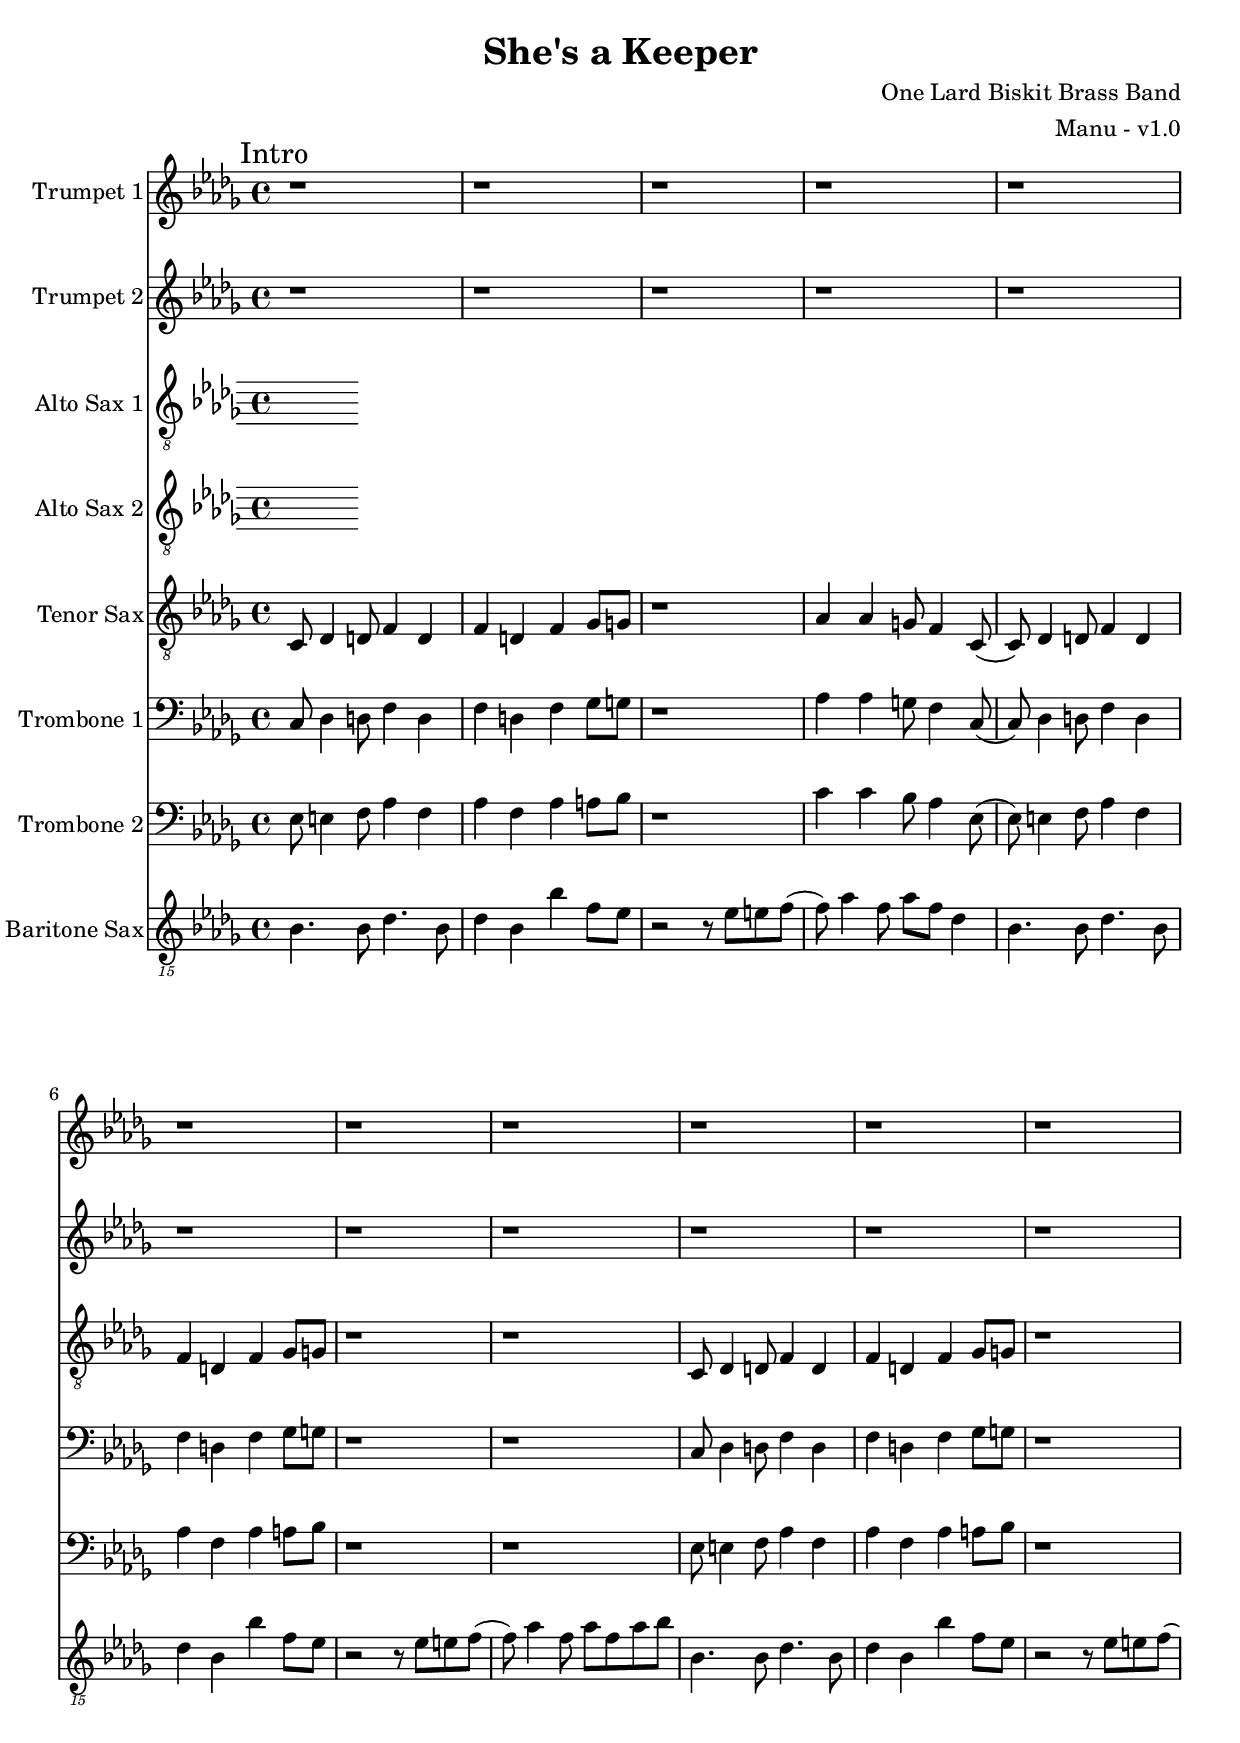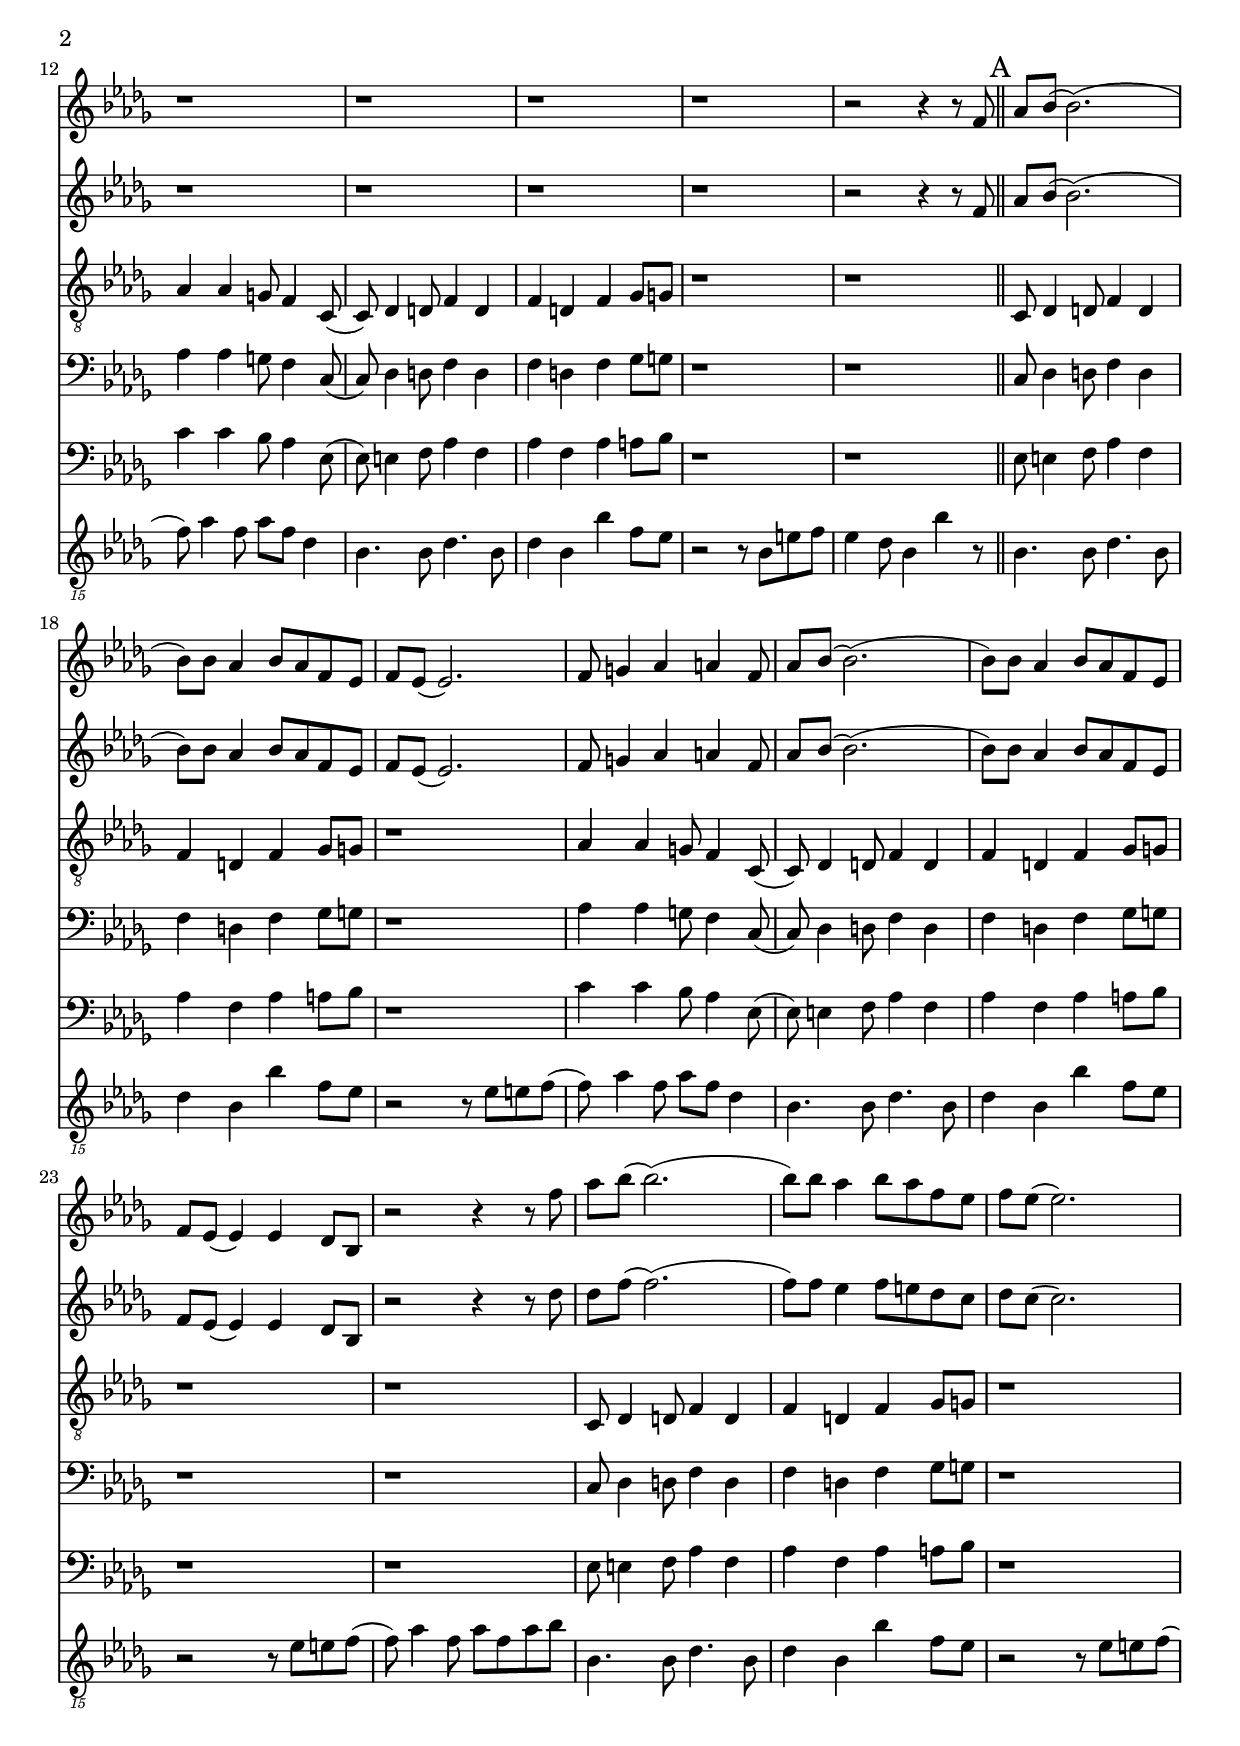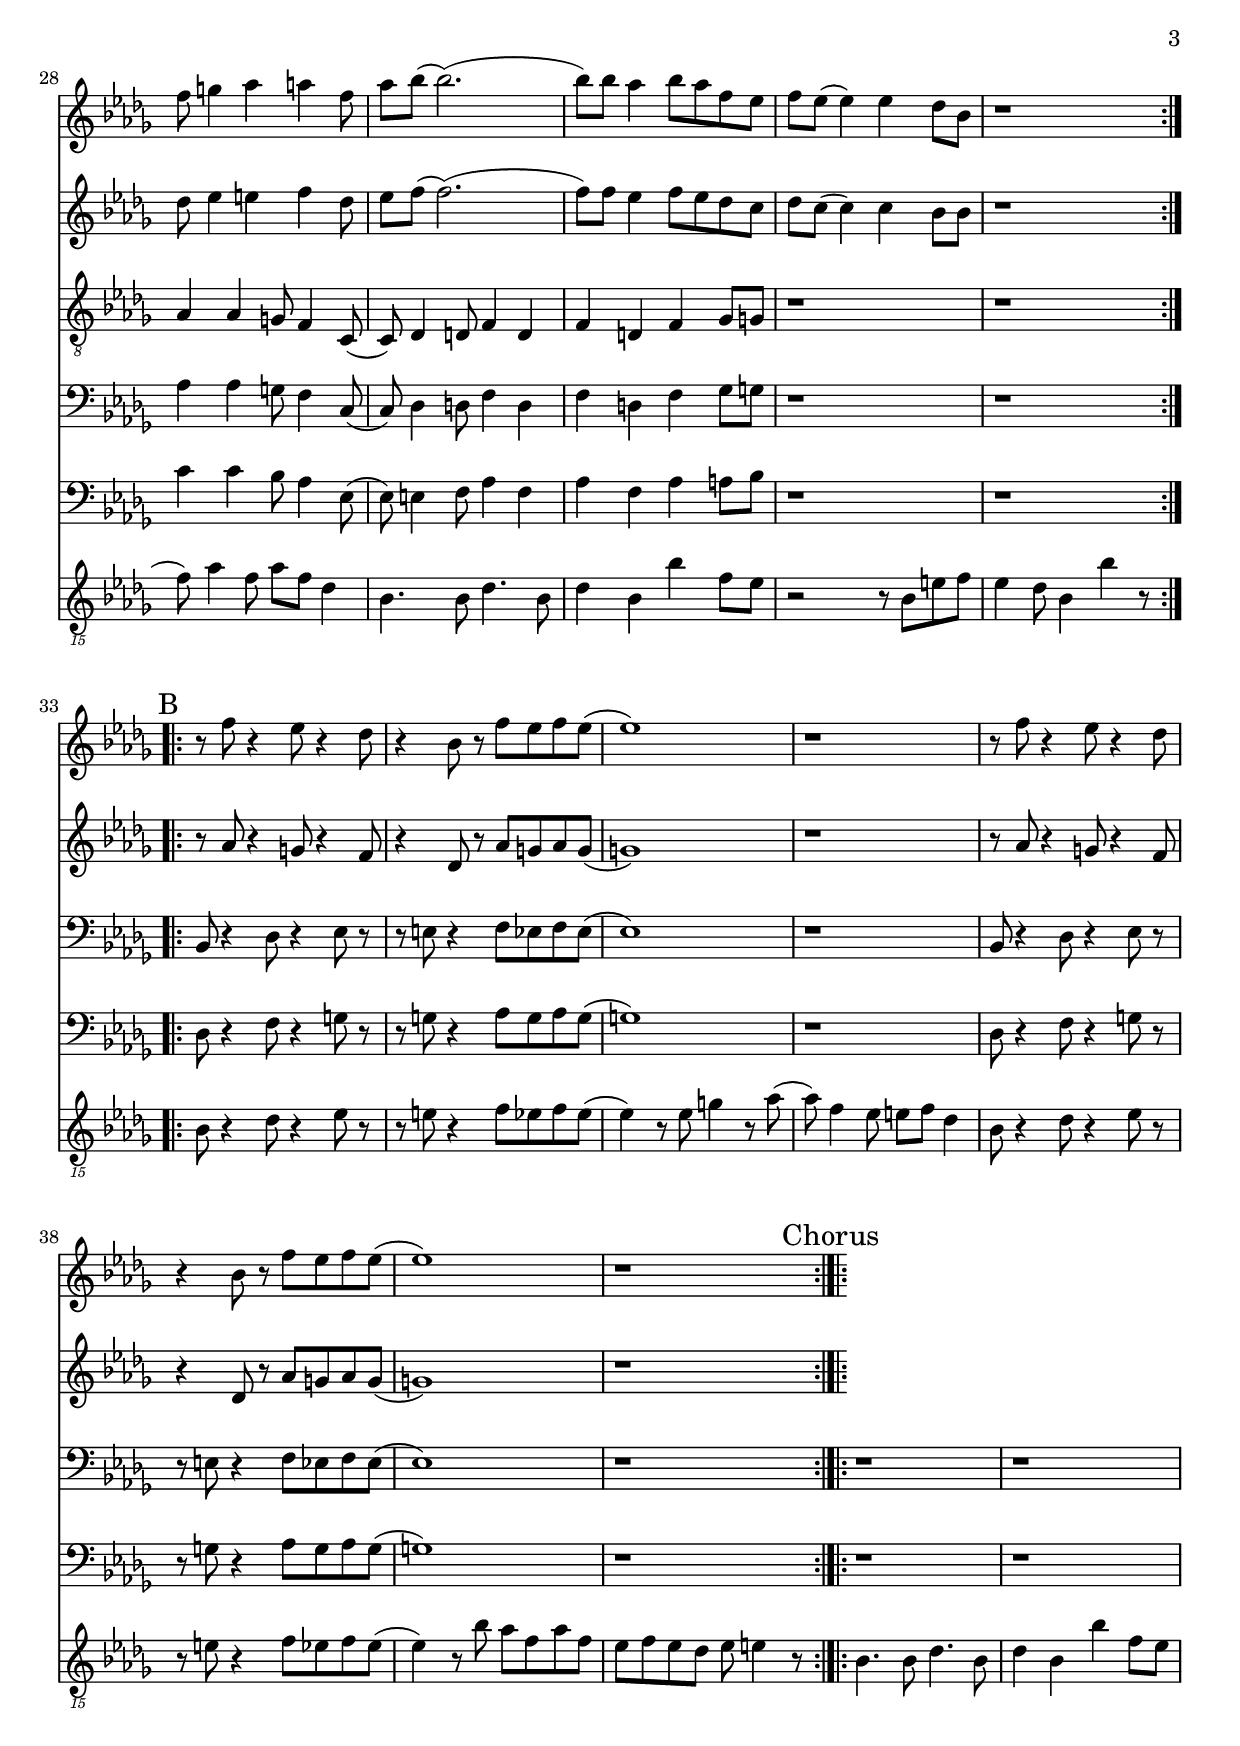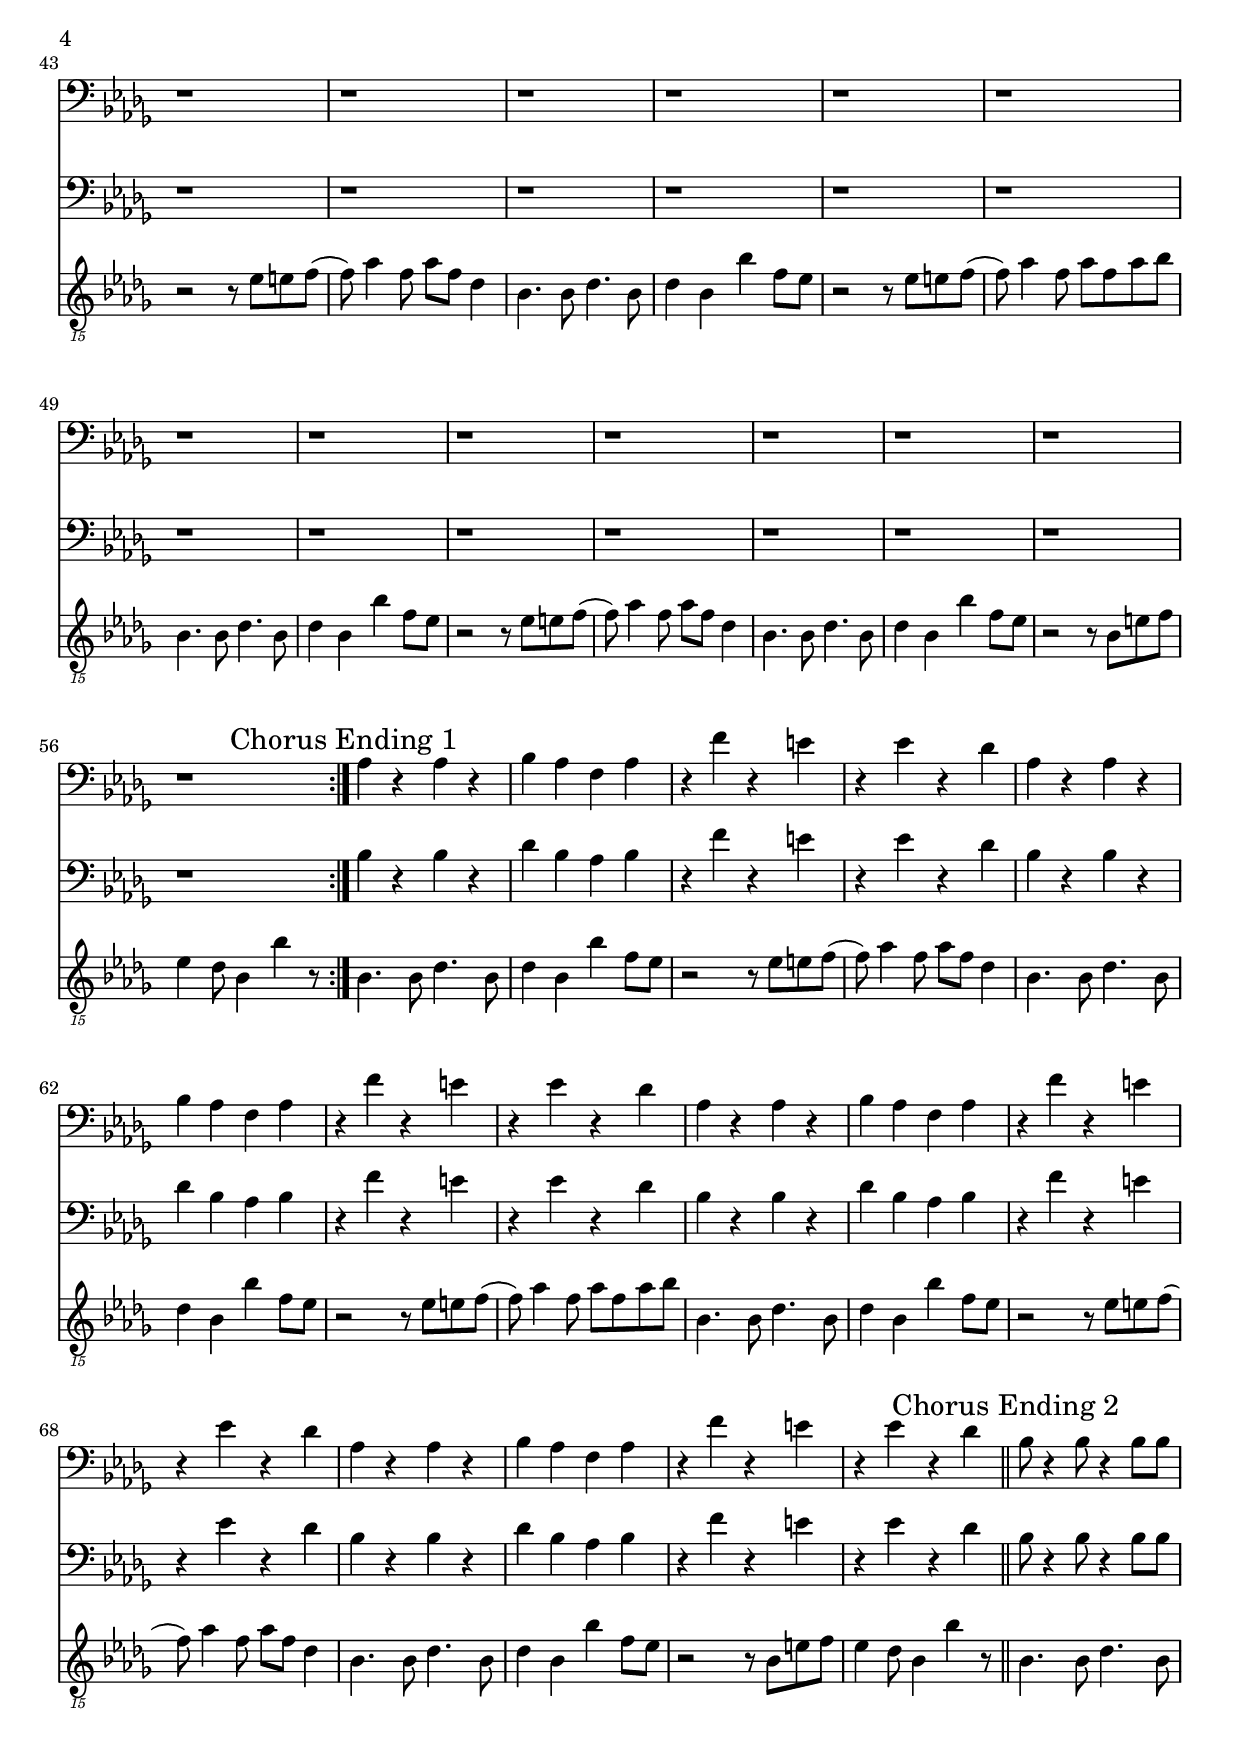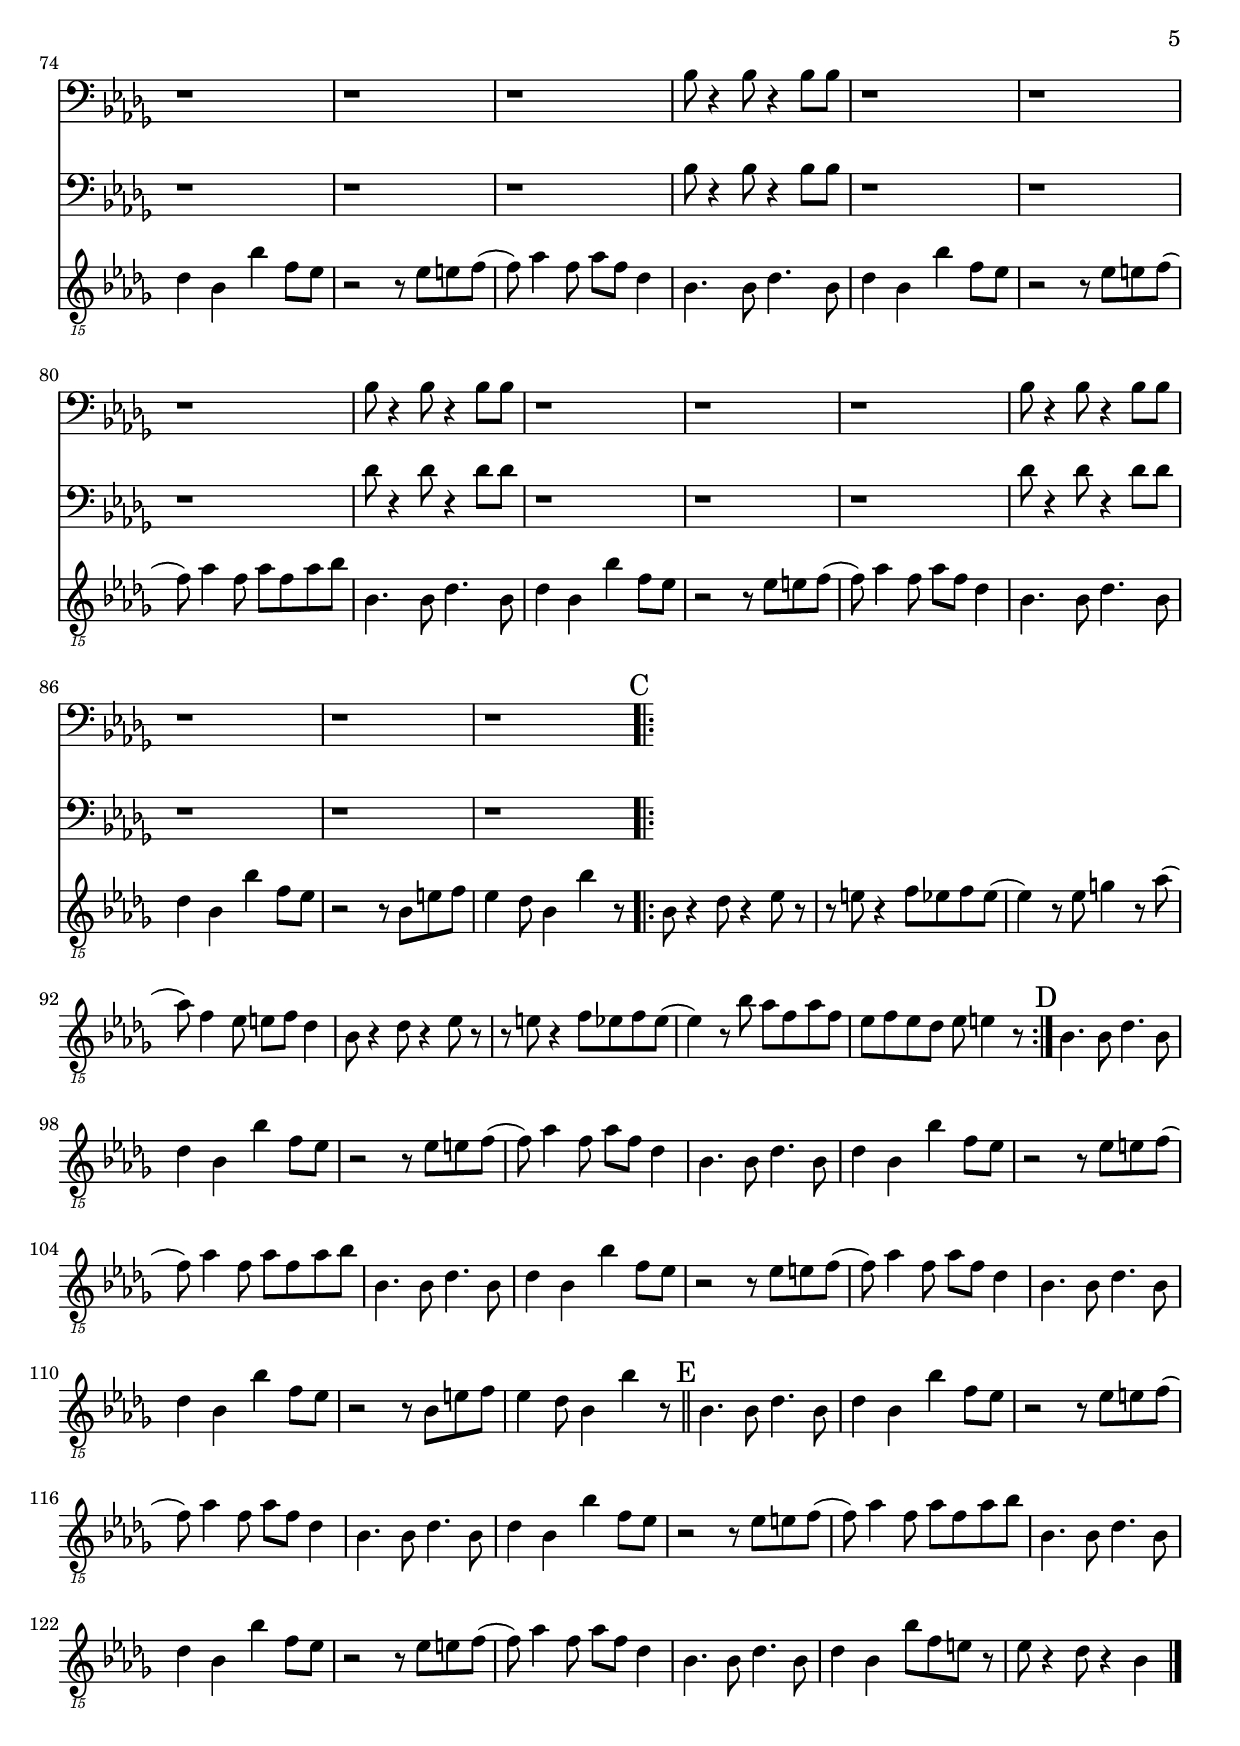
\version "2.18.2"

global = {
  \key bes \minor
  \time 4/4
}

trumpetBbOne = \relative c'' {
  \global

  % Intro
  \mark "Intro"
  r1 | r1 | r1 | r1 |
  r1 | r1 | r1 | r1 |
  r1 | r1 | r1 | r1 |
  r1 | r1 | r1 | r2 r4 r8 f, \bar "||"

  % A
  \mark "A"
  aes8 bes (bes2.) (| bes8) bes aes4 bes8 aes f ees | f ees8 (ees2.) | f8 g4 aes a f8 |
  aes8 bes (bes2.) (| bes8) bes aes4 bes8 aes f ees | f ees8 (ees4) ees des8 bes | r2 r4 r8 f'' |
  aes8 bes (bes2.) (| bes8) bes aes4 bes8 aes f ees | f ees8 (ees2.) | f8 g4 aes a f8 |
  aes8 bes (bes2.) (| bes8) bes aes4 bes8 aes f ees | f ees8 (ees4) ees des8 bes8 | r1 \bar ":|.|:"

  % B
  \mark "B"
  r8 f' r4 ees8 r4 des8 | r4 bes8 r8 f' ees f ees (| ees1) | r1 |
  r8 f r4 ees8 r4 des8 | r4 bes8 r8 f' ees f ees (| ees1) | r1 \bar ":|.|:"

}

trumpetBbTwo = \relative c'' {
  \global

  % Intro
  \mark "Intro"
  r1 | r1 | r1 | r1 |
  r1 | r1 | r1 | r1 |
  r1 | r1 | r1 | r1 |
  r1 | r1 | r1 | r2 r4 r8 f, \bar "||"

  % A
  \mark "A"
  aes8 bes (bes2.) (| bes8) bes aes4 bes8 aes f ees | f ees8 (ees2.) | f8 g4 aes a f8 |
  aes8 bes (bes2.) (| bes8) bes aes4 bes8 aes f ees | f ees8 (ees4) ees des8 bes | r2 r4 r8 des' |
  des8 f (f2.) (| f8) f ees4 f8 e des c | des c8 (c2.) | des8 ees4 e f des8 |
  ees8 f (f2.) (| f8) f ees4 f8 ees des c | des c8 (c4) c bes8 bes8 | r1 \bar ":|.|:"

  % B
  \mark "B"
  r8 aes r4 g8 r4 f8 | r4 des8 r8 aes' g aes g (| g1) | r1 |
  r8 aes r4 g8 r4 f8 | r4 des8 r8 aes' g aes g (| g1) | r1 \bar ":|.|:"
}

altoSaxOne = \relative c'' {
  \global
}

altoSaxTwo = \relative c'' {
  \global
}

tenorSax = \relative c' {
  \global

  % Intro
  \mark "Intro"
  c,8 des4 d8 f4 d | f d f ges8 g | r1 | aes4 aes g8 f4 c8 (|
  c8) des4 d8 f4 d | f d f ges8 g | r1 | r1 |
  c,8 des4 d8 f4 d | f d f ges8 g | r1 | aes4 aes g8 f4 c8 (|
  c8) des4 d8 f4 d | f d f ges8 g | r1 | r1 \bar "||"

  % A
  \mark "A"
  c,8 des4 d8 f4 d | f d f ges8 g | r1 | aes4 aes g8 f4 c8 (|
  c8) des4 d8 f4 d | f d f ges8 g | r1 | r1 |
  c,8 des4 d8 f4 d | f d f ges8 g | r1 | aes4 aes g8 f4 c8 (|
  c8) des4 d8 f4 d | f d f ges8 g | r1 | r1 \bar ":|.|:"
}

tromboneOne = \relative c {
  \global

  % Intro
  \mark "Intro"
  c8 des4 d8 f4 d | f d f ges8 g | r1 | aes4 aes g8 f4 c8 (|
  c8) des4 d8 f4 d | f d f ges8 g | r1 | r1 |
  c,8 des4 d8 f4 d | f d f ges8 g | r1 | aes4 aes g8 f4 c8 (|
  c8) des4 d8 f4 d | f d f ges8 g | r1 | r1 \bar "||"

  % A
  \mark "A"
  c,8 des4 d8 f4 d | f d f ges8 g | r1 | aes4 aes g8 f4 c8 (|
  c8) des4 d8 f4 d | f d f ges8 g | r1 | r1 |
  c,8 des4 d8 f4 d | f d f ges8 g | r1 | aes4 aes g8 f4 c8 (|
  c8) des4 d8 f4 d | f d f ges8 g | r1 | r1 \bar ":|.|:"

  % B
  \mark "B"
  bes,8 r4 des8 r4 ees8 r8 | r8 e r4 f8 ees f ees (| ees1) | r1 |
  bes8 r4 des8 r4 ees8 r8 | r8 e r4 f8 ees f ees (| ees1) | r1 \bar ":|.|:"

  % Chorus
  \mark "Chorus"
  r1 | r1 | r1 | r1 |
  r1 | r1 | r1 | r1 |
  r1 | r1 | r1 | r1 |
  r1 | r1 | r1 | r1 \bar ":|."

  % Chorus ending 1
  \mark "Chorus Ending 1"
  aes4 r aes r | bes aes f aes | r f' r e | r ees r des |
  aes r aes r | bes aes f aes | r f' r e | r ees r des |
  aes r aes r | bes aes f aes | r f' r e | r ees r des |
  aes r aes r | bes aes f aes | r f' r e | r ees r des \bar "||"

  % Chorus ending 2
  \mark "Chorus Ending 2"
  bes8 r4 bes8 r4 bes8 bes | r1 | r1 | r1 |
  bes8 r4 bes8 r4 bes8 bes | r1 | r1 | r1 |
  bes8 r4 bes8 r4 bes8 bes | r1 | r1 | r1 |
  bes8 r4 bes8 r4 bes8 bes | r1 | r1 | r1 \bar ".|:"
}

tromboneTwo = \relative c {
  \global

  % Intro
  \mark "Intro"
  ees8 e4 f8 aes4 f | aes f aes a8 bes | r1 | c4 c bes8 aes4 ees8 (|
  ees8) e4 f8 aes4 f | aes f aes a8 bes | r1 | r1 |
  ees,8 e4 f8 aes4 f | aes f aes a8 bes | r1 | c4 c bes8 aes4 ees8 (|
  ees8) e4 f8 aes4 f | aes f aes a8 bes | r1 | r1 \bar "||"

  % A
  \mark "A"
  ees,8 e4 f8 aes4 f | aes f aes a8 bes | r1 | c4 c bes8 aes4 ees8 (|
  ees8) e4 f8 aes4 f | aes f aes a8 bes | r1 | r1 |
  ees,8 e4 f8 aes4 f | aes f aes a8 bes | r1 | c4 c bes8 aes4 ees8 (|
  ees8) e4 f8 aes4 f | aes f aes a8 bes | r1 | r1 | \bar ":|.|:"

  % B
  \mark "B"
  des,8 r4 f8 r4 g8 r8 | r8 g r4 aes8 g aes g (| g1) | r1 |
  des8 r4 f8 r4 g8 r8 | r8 g r4 aes8 g aes g (| g1) | r1 \bar ":|.|:"

  % Chorus
  \mark "Chorus"
  r1 | r1 | r1 | r1 |
  r1 | r1 | r1 | r1 |
  r1 | r1 | r1 | r1 |
  r1 | r1 | r1 | r1 \bar ":|."

  % Chorus ending 1
  \mark "Chorus Ending 1"
  bes4 r bes r | des bes aes bes | r f' r e | r ees r des |
  bes4 r bes r | des bes aes bes | r f' r e | r ees r des |
  bes4 r bes r | des bes aes bes | r f' r e | r ees r des |
  bes4 r bes r | des bes aes bes | r f' r e | r ees r des \bar "||"

  % Chorus ending 2
  \mark "Chorus Ending 2"
  bes8 r4 bes8 r4 bes8 bes | r1 | r1 | r1 |
  bes8 r4 bes8 r4 bes8 bes | r1 | r1 | r1 |
  des8 r4 des8 r4 des8 des | r1 | r1 | r1 |
  des8 r4 des8 r4 des8 des | r1 | r1 | r1 \bar ".|:"
}

baritoneSax = \relative c {
  \global

  % Intro
  \mark "Intro"
  bes4. bes8 des4. bes8 | des4 bes bes' f8 ees | r2 r8 ees e f (| f) aes4 f8 aes f des4 |
  bes4. bes8 des4. bes8 | des4 bes bes' f8 ees | r2 r8 ees e f (| f) aes4 f8 aes f aes8 bes |
  bes,4. bes8 des4. bes8 | des4 bes bes' f8 ees | r2 r8 ees e f (| f) aes4 f8 aes f des4 |
  bes4. bes8 des4. bes8 | des4 bes bes' f8 ees | r2 r8 bes e f | ees4 des8 bes4 bes'4 r8 \bar "||"

  % A
  \mark "A"
  bes,4. bes8 des4. bes8 | des4 bes bes' f8 ees | r2 r8 ees e f (| f) aes4 f8 aes f des4 |
  bes4. bes8 des4. bes8 | des4 bes bes' f8 ees | r2 r8 ees e f (| f) aes4 f8 aes f aes8 bes |
  bes,4. bes8 des4. bes8 | des4 bes bes' f8 ees | r2 r8 ees e f (| f) aes4 f8 aes f des4 |
  bes4. bes8 des4. bes8 | des4 bes bes' f8 ees | r2 r8 bes e f | ees4 des8 bes4 bes'4 r8 \bar ":|.|:"

  % B
  \mark "B"
  bes,8 r4 des8 r4 ees8 r8 | r8 e r4 f8 ees f ees8 (| ees4) r8 ees8 g4 r8 aes8 (| aes8) f4 ees8 e f des4 |
  bes8 r4 des8 r4 ees8 r8 | r8 e r4 f8 ees f ees8 (| ees4) r8 bes' aes f aes f ees f ees des ees e4 r8 \bar ":|.|:"

  % Chorus
  \mark "Chorus"
  bes4. bes8 des4. bes8 | des4 bes bes' f8 ees | r2 r8 ees e f (| f) aes4 f8 aes f des4 |
  bes4. bes8 des4. bes8 | des4 bes bes' f8 ees | r2 r8 ees e f (| f) aes4 f8 aes f aes8 bes |
  bes,4. bes8 des4. bes8 | des4 bes bes' f8 ees | r2 r8 ees e f (| f) aes4 f8 aes f des4 |
  bes4. bes8 des4. bes8 | des4 bes bes' f8 ees | r2 r8 bes e f | ees4 des8 bes4 bes'4 r8 \bar ":|."

  % Chorus ending 1
  \mark "Chorus Ending 1"
  bes,4. bes8 des4. bes8 | des4 bes bes' f8 ees | r2 r8 ees e f (| f) aes4 f8 aes f des4 |
  bes4. bes8 des4. bes8 | des4 bes bes' f8 ees | r2 r8 ees e f (| f) aes4 f8 aes f aes8 bes |
  bes,4. bes8 des4. bes8 | des4 bes bes' f8 ees | r2 r8 ees e f (| f) aes4 f8 aes f des4 |
  bes4. bes8 des4. bes8 | des4 bes bes' f8 ees | r2 r8 bes e f | ees4 des8 bes4 bes'4 r8 \bar "||"

  % Chorus ending 2
  \mark "Chorus Ending 2"
  bes,4. bes8 des4. bes8 | des4 bes bes' f8 ees | r2 r8 ees e f (| f) aes4 f8 aes f des4 |
  bes4. bes8 des4. bes8 | des4 bes bes' f8 ees | r2 r8 ees e f (| f) aes4 f8 aes f aes8 bes |
  bes,4. bes8 des4. bes8 | des4 bes bes' f8 ees | r2 r8 ees e f (| f) aes4 f8 aes f des4 |
  bes4. bes8 des4. bes8 | des4 bes bes' f8 ees | r2 r8 bes e f | ees4 des8 bes4 bes'4 r8 \bar ".|:"

  % C
  \mark "C"
  bes,8 r4 des8 r4 ees8 r8 | r8 e r4 f8 ees f ees8 (| ees4) r8 ees8 g4 r8 aes8 (| aes8) f4 ees8 e f des4 |
  bes8 r4 des8 r4 ees8 r8 | r8 e r4 f8 ees f ees8 (| ees4) r8 bes' aes f aes f ees f ees des ees e4 r8 \bar ":|."

  % D
  \mark "D"
  bes4. bes8 des4. bes8 | des4 bes bes' f8 ees | r2 r8 ees e f (| f) aes4 f8 aes f des4 |
  bes4. bes8 des4. bes8 | des4 bes bes' f8 ees | r2 r8 ees e f (| f) aes4 f8 aes f aes8 bes |
  bes,4. bes8 des4. bes8 | des4 bes bes' f8 ees | r2 r8 ees e f (| f) aes4 f8 aes f des4 |
  bes4. bes8 des4. bes8 | des4 bes bes' f8 ees | r2 r8 bes e f | ees4 des8 bes4 bes'4 r8 \bar "||"

  % E
  \mark "E"
  bes,4. bes8 des4. bes8 | des4 bes bes' f8 ees | r2 r8 ees e f (| f) aes4 f8 aes f des4 |
  bes4. bes8 des4. bes8 | des4 bes bes' f8 ees | r2 r8 ees e f (| f) aes4 f8 aes f aes8 bes |
  bes,4. bes8 des4. bes8 | des4 bes bes' f8 ees | r2 r8 ees e f (| f) aes4 f8 aes f des4 |
  bes4. bes8 des4. bes8 | des4 bes bes'8 f8 e8 r8 | ees8 r4 des8 r4 bes \bar "|."


}

trumpetBbOnePart = \new Staff \with {
  instrumentName = "Trumpet 1"
  midiInstrument = "trumpet"
} \trumpetBbOne

trumpetBbTwoPart = \new Staff \with {
  instrumentName = "Trumpet 2"
  midiInstrument = "trumpet"
} \trumpetBbTwo

altoSaxOnePart = \new Staff \with {
  instrumentName = "Alto Sax 1"
  midiInstrument = "alto sax"
} { \clef "treble_8" \altoSaxOne }

altoSaxTwoPart = \new Staff \with {
  instrumentName = "Alto Sax 2"
  midiInstrument = "alto sax"
} { \clef "treble_8" \altoSaxTwo }

tenorSaxPart = \new Staff \with {
  instrumentName = "Tenor Sax"
  midiInstrument = "tenor sax"
} { \clef "treble_8" \tenorSax }

tromboneOnePart = \new Staff \with {
  instrumentName = "Trombone 1"
  midiInstrument = "trombone"
} { \clef bass \tromboneOne }

tromboneTwoPart = \new Staff \with {
  instrumentName = "Trombone 2"
  midiInstrument = "trombone"
} { \clef bass \tromboneTwo }

baritoneSaxPart = \new Staff \with {
  instrumentName = "Baritone Sax"
  midiInstrument = "baritone sax"
} { \clef "treble_15" \baritoneSax }

\book {
  \paper {
    print-all-headers = ##t
  }

  \score {
    \header {
      title = "She's a Keeper"
      composer = "One Lard Biskit Brass Band"
      arranger = "Manu - v1.0"
    }

    <<
      \trumpetBbOnePart
      \trumpetBbTwoPart
      \altoSaxOnePart
      \altoSaxTwoPart
      \tenorSaxPart
      \tromboneOnePart
      \tromboneTwoPart
      \baritoneSaxPart
    >>
    \layout { }
    \midi {
      \context {
        \Score
        tempoWholesPerMinute = #(ly:make-moment 208 4)
      }
    }
  }
%{
  \pageBreak

  \score {
    \header {
      title = "Funky Nassau"
      composer = "Magicaboola Brass Band"
      arranger = "Manu - v1.0"
    }
    <<
      \transpose c d \trumpetBbOnePart
    >>
  }

  \pageBreak

  \score {
    \header {
      title = "Funky Nassau"
      composer = "Magicaboola Brass Band"
      arranger = "Manu - v1.0"
    }
    <<
      \transpose c d \trumpetBbTwoPart
    >>
  }

  \pageBreak

  \score {
    \header {
      title = "Funky Nassau"
      composer = "Magicaboola Brass Band"
      arranger = "Manu - v1.0"
    }
    <<
      \transpose c a, \altoSaxOnePart
    >>
  }

  \pageBreak

  \score {
    \header {
      title = "Funky Nassau"
      composer = "Magicaboola Brass Band"
      arranger = "Manu - v1.0"
    }
    <<
      \transpose c a, \altoSaxTwoPart
    >>
  }

  \pageBreak

  \score {
    \header {
      title = "Funky Nassau"
      composer = "Magicaboola Brass Band"
      arranger = "Manu - v1.0"
    }
    <<
      \transpose c d \tenorSaxPart
    >>
  }

  \pageBreak

  \score {
    \header {
      title = "Funky Nassau"
      composer = "Magicaboola Brass Band"
      arranger = "Manu - v1.0"
    }
    <<
      \trombonePart
    >>
  }

  \pageBreak

  \score {
    \header {
      title = "Funky Nassau"
      composer = "Magicaboola Brass Band"
      arranger = "Manu - v1.0"
    }
    <<
      \transpose c a, \baritoneSaxPart
    >>
  }
%}
}

